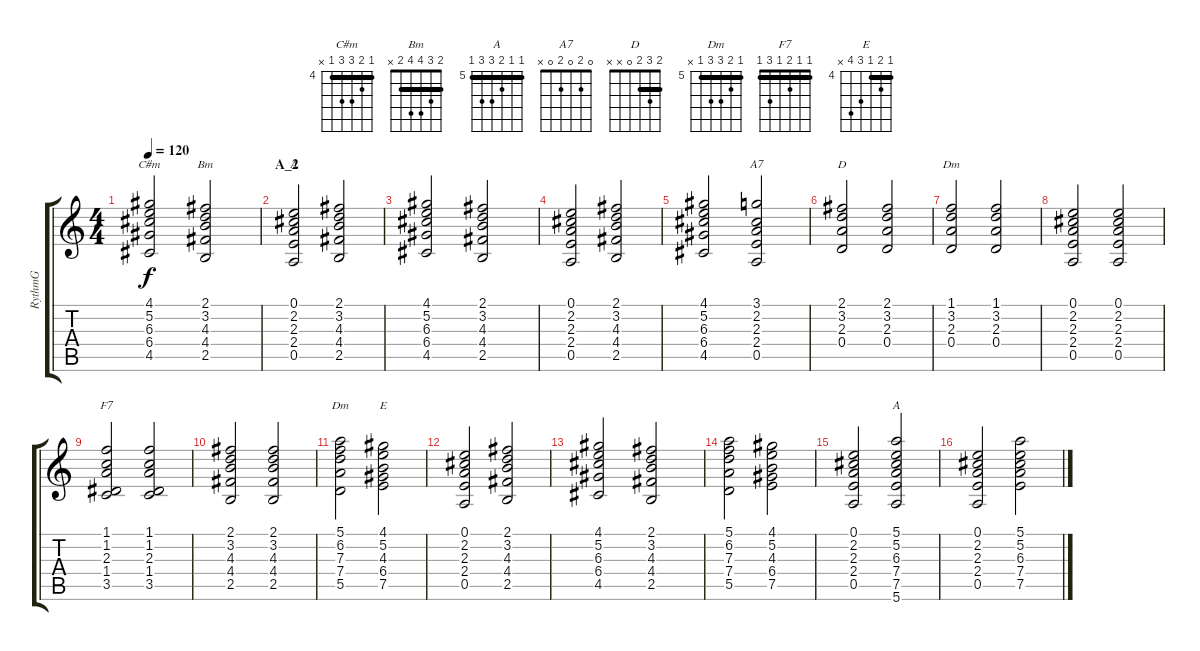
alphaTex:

\track ("RythmG" "RythmG") {instrument acousticguitarnylon}
\staff {score tabs}
\tuning (E4 B3 G3 D3 A2 E2) {hide}
\chord ("C#m" 4 5 6 6 4 x) {firstfret 4 barre 4}
\chord ("Bm" 2 3 4 4 2 x) {barre 2}
\chord ("A" 0 2 2 2 0 x)
\chord ("A7" 0 2 0 2 0 x)
\chord ("D" 2 3 2 0 x x) {barre 2}
\chord ("Dm" 1 3 2 0 x x)
\chord ("F7" 1 1 2 1 3 1) {barre 1}
\chord ("Dm" 5 6 7 7 5 x) {firstfret 5 barre 5}
\chord ("E" 4 5 4 6 7 x) {firstfret 4 barre 4}
\chord ("A" 5 5 6 7 7 5) {firstfret 5 barre 5}
\ts (4 4)
\tempo 120
\clef g2
\ks c
(4.1 5.2 6.3 6.4 4.5).2{ch "C#m" dy f} (2.1 3.2 4.3 4.4 2.5).2{ch "Bm"} |
\section ("" "A_2")
(0.1 2.2 2.3 2.4 0.5).2{ch "A"} (2.1 3.2 4.3 4.4 2.5).2 |
(4.1 5.2 6.3 6.4 4.5).2 (2.1 3.2 4.3 4.4 2.5).2 |
(0.1 2.2 2.3 2.4 0.5).2 (2.1 3.2 4.3 4.4 2.5).2 |
(4.1 5.2 6.3 6.4 4.5).2 (3.1 2.2 2.3 2.4 0.5).2{ch "A7"} |
(2.1 3.2 2.3 0.4).2{ch "D"} (2.1 3.2 2.3 0.4).2 |
(1.1 3.2 2.3 0.4).2{ch "Dm"} (1.1 3.2 2.3 0.4).2 |
(0.1 2.2 2.3 2.4 0.5).2 (0.1 2.2 2.3 2.4 0.5).2 |
(1.1 1.2 2.3 1.4 3.5).2{ch "F7"} (1.1 1.2 2.3 1.4 3.5).2 |
(2.1 3.2 4.3 4.4 2.5).2 (2.1 3.2 4.3 4.4 2.5).2 |
(5.1 6.2 7.3 7.4 5.5).2{ch "Dm"} (4.1 5.2 4.3 6.4 7.5).2{ch "E"} |
(0.1 2.2 2.3 2.4 0.5).2 (2.1 3.2 4.3 4.4 2.5).2 |
(4.1 5.2 6.3 6.4 4.5).2 (2.1 3.2 4.3 4.4 2.5).2 |
(5.1 6.2 7.3 7.4 5.5).2 (4.1 5.2 4.3 6.4 7.5).2 |
(0.1 2.2 2.3 2.4 0.5).2 (5.1 5.2 6.3 7.4 7.5 5.6).2{ch "A"} |
(0.1 2.2 2.3 2.4 0.5).2 (5.1 5.2 6.3 7.4 7.5).2
